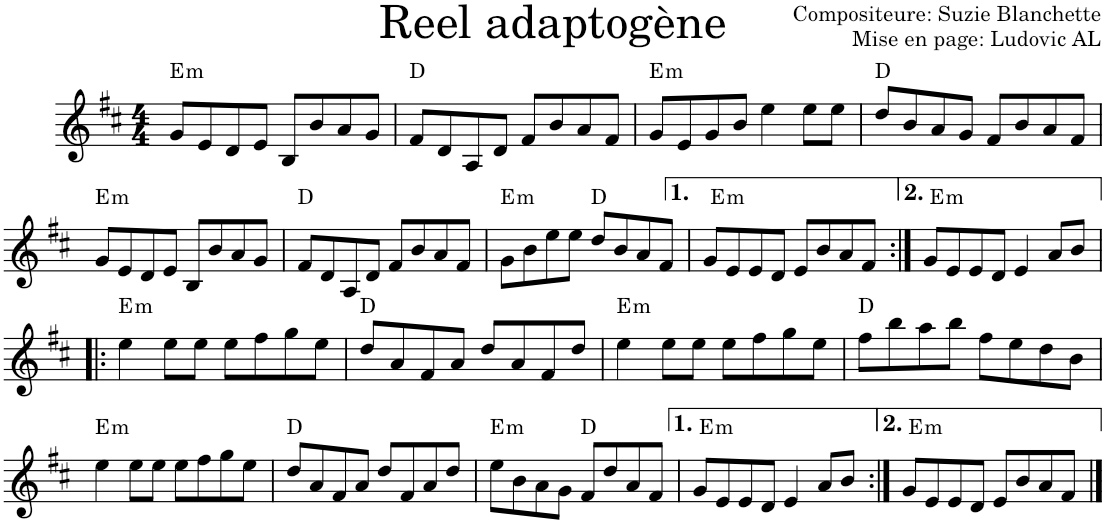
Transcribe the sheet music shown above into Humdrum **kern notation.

**kern	**harte
*part1	*part1
*staff1	*
*I"Voice	*
*I'V	*
*clefG2	*
*k[f#c#]	*
*M4/4	*
=1	=1
!	!LO:H:kt=m
8g/L	E:min
8e/	.
8d/	.
8e/J	.
8B/L	.
8b/	.
8a/	.
8g/J	.
=2	=2
8f#/L	D:maj
8d/	.
8A/	.
8d/J	.
8f#/L	.
8b/	.
8a/	.
8f#/J	.
=3	=3
!	!LO:H:kt=m
8g/L	E:min
8e/	.
8g/	.
8b/J	.
4ee\	.
8ee\L	.
8ee\J	.
=4	=4
8dd/L	D:maj
8b/	.
8a/	.
8g/J	.
8f#/L	.
8b/	.
8a/	.
8f#/J	.
!!LO:LB:g=z
=5	=5
!	!LO:H:kt=m
8g/L	E:min
8e/	.
8d/	.
8e/J	.
8B/L	.
8b/	.
8a/	.
8g/J	.
=6	=6
8f#/L	D:maj
8d/	.
8A/	.
8d/J	.
8f#/L	.
8b/	.
8a/	.
8f#/J	.
=7	=7
!	!LO:H:kt=m
8g\L	E:min
8b\	.
8ee\	.
8ee\J	.
8dd/L	D:maj
8b/	.
8a/	.
8f#/J	.
=8	=8
!	!LO:H:kt=m
8g/L	E:min
8e/	.
8e/	.
8d/J	.
8e/L	.
8b/	.
8a/	.
8f#/J	.
=9:|!	=9:|!
!	!LO:H:kt=m
8g/L	E:min
8e/	.
8e/	.
8d/J	.
4e/	.
8a/L	.
8b/J	.
!!LO:LB:g=z
=10!|:	=10!|:
!	!LO:H:kt=m
4ee\	E:min
8ee\L	.
8ee\J	.
8ee\L	.
8ff#\	.
8gg\	.
8ee\J	.
=11	=11
8dd/L	D:maj
8a/	.
8f#/	.
8a/J	.
8dd/L	.
8a/	.
8f#/	.
8dd/J	.
=12	=12
!	!LO:H:kt=m
4ee\	E:min
8ee\L	.
8ee\J	.
8ee\L	.
8ff#\	.
8gg\	.
8ee\J	.
=13	=13
8ff#\L	D:maj
8bb\	.
8aa\	.
8bb\J	.
8ff#\L	.
8ee\	.
8dd\	.
8b\J	.
!!LO:LB:g=z
=14	=14
!	!LO:H:kt=m
4ee\	E:min
8ee\L	.
8ee\J	.
8ee\L	.
8ff#\	.
8gg\	.
8ee\J	.
=15	=15
8dd/L	D:maj
8a/	.
8f#/	.
8a/J	.
8dd/L	.
8f#/	.
8a/	.
8dd/J	.
=16	=16
!	!LO:H:kt=m
8ee\L	E:min
8b\	.
8a\	.
8g\J	.
8f#/L	D:maj
8dd/	.
8a/	.
8f#/J	.
=17	=17
!	!LO:H:kt=m
8g/L	E:min
8e/	.
8e/	.
8d/J	.
4e/	.
8a/L	.
8b/J	.
=18:|!	=18:|!
!	!LO:H:kt=m
8g/L	E:min
8e/	.
8e/	.
8d/J	.
8e/L	.
8b/	.
8a/	.
8f#/J	.
==	==
*-	*-
